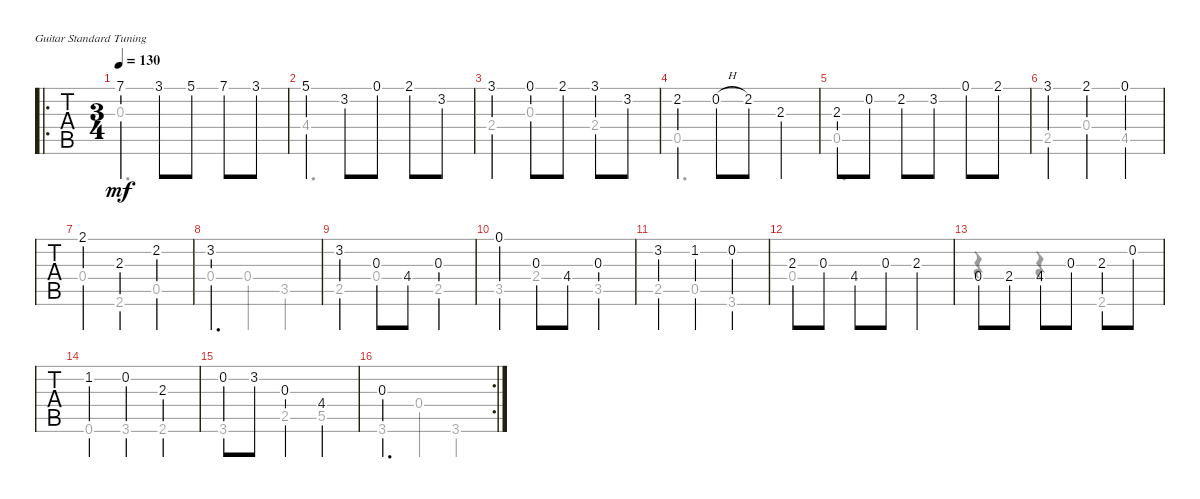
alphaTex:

\defaultSystemsLayout 4
\bracketExtendMode groupsimilarinstruments
\singleTrackTrackNamePolicy hidden
\multiTrackTrackNamePolicy hidden
\firstSystemTrackNameOrientation horizontal
\otherSystemsTrackNameOrientation horizontal
\track ("Nylon Guitar" "N-Gt") {instrument acousticguitarnylon}
\staff {tabs}
\tuning (E4 B3 G3 D3 A2 E2)
\voice
\ro
\ts (3 4)
\tempo 130
\clef g2
\ks g
7.1{lf 5}.4{dy mf} 3.1{lf 2}.8 5.1{lf 4}.8 7.1{lf 5}.8 3.1{lf 2}.8 |
5.1{lf 5}.4 3.2{lf 2}.8 0.1.8 2.1{lf 3}.8 3.2{lf 4}.8 |
3.1{lf 5}.4 0.1.8 2.1{lf 3}.8 3.1{lf 5}.8 3.2{lf 4}.8 |
2.2{lf 3}.4 0.2{h}.8 2.2{lf 3}.8 2.3{lf 3}.4 |
2.3{lf 3}.8 0.2.8 2.2{lf 3}.8 3.2{lf 4}.8 0.1.8 2.1{lf 3}.8 |
3.1{lf 5}.4 2.1{lf 3}.4 0.1.4 |
2.1{lf 3}.4 2.3{lf 3}.4 2.2{lf 4}.4 |
3.2{lf 5}.2{d} |
3.2{lf 4}.4 0.3.8 4.4{lf 5}.8 0.3.4 |
0.1.4 0.3.8 4.4{lf 5}.8 0.3.4 |
3.2{lf 5}.4 1.2{lf 2}.4 0.2.4 |
\scale
0.235485 2.3{lf 3}.8 0.3.8 4.4{lf 5}.8 0.3.8 2.3{lf 3}.4 |
\scale
0.210625 0.4.8 2.4{lf 3}.8 4.4{lf 5}.8 0.3.8 2.3{lf 3}.8 0.2.8 |
\scale
0.178346 1.2{lf 2}.4 0.2.4 2.3{lf 3}.4 |
\scale
0.209192 0.2.8 3.2{lf 5}.8 0.3.4 4.4{lf 4}.4 |
\rc 2
\scale
0.166403 0.3.2{d}
\voice
\clef g2
\ottava regular
\simile none
\ks g
0.3.2{d dy mf} |
4.4{lf 3}.2{d} |
2.4{lf 2}.4 0.3.4 2.4{lf 2}.4 |
0.5.2{d} |
0.5.2{d} |
2.5{lf 2}.4 0.4.4 4.5{lf 5}.4 |
0.4.4 2.6{lf 2}.4 0.5.4 |
0.4.4 0.4.4 3.5{lf 3}.4 |
2.5{lf 2}.4 0.4.4 2.5{lf 2}.4 |
3.5{lf 3}.4 2.4{lf 2}.4 3.5{lf 3}.4 |
2.5{lf 3}.4 0.5.4 3.6{lf 4}.4 |
\scale
0.235485 0.4.4 |
\scale
0.210625 r.4 r.4 2.6{lf 2}.4 |
\scale
0.178346 0.6.4 3.6{lf 4}.4 2.6{lf 2}.4 |
\scale
0.209192 3.6{lf 4}.4 2.5{lf 2}.4 5.5{lf 5}.4 |
\scale
0.166403 3.6{lf 4}.4 0.4.4 3.6{lf 4}.4
